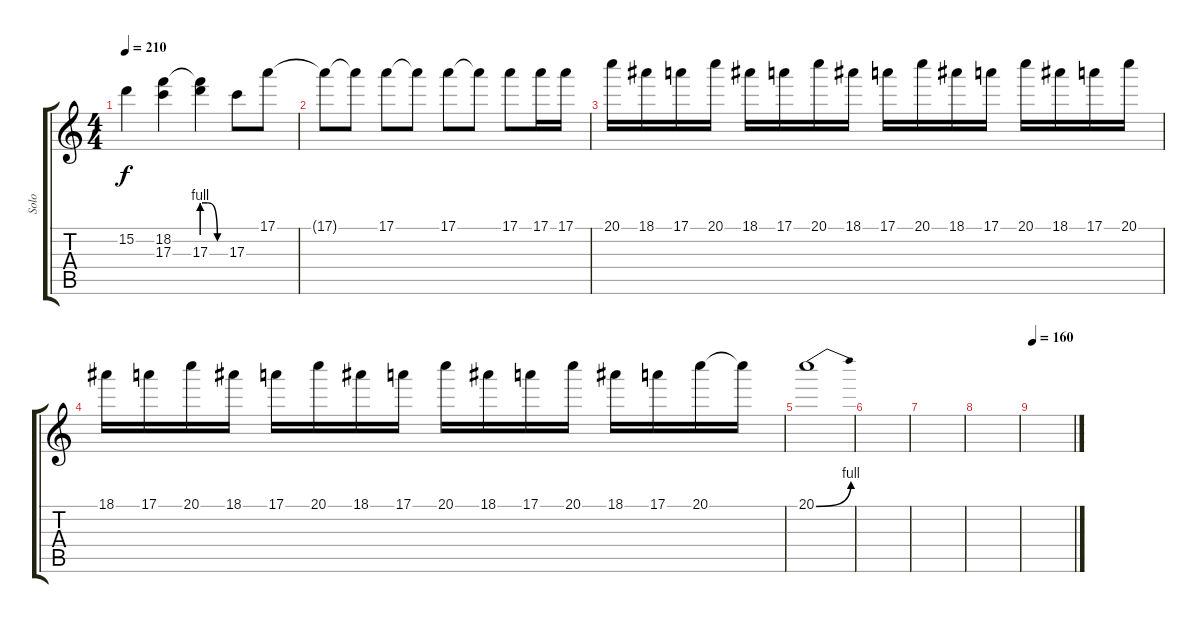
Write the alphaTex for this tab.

\track ("Solo" "Solo") {instrument distortionguitar}
\staff {score tabs}
\tuning (E4 B3 G3 D3 A2 D2) {hide}
\ts (4 4)
\tempo 210
\clef g2
\ks c
15.2{t}.4{dy f} (18.2 17.3{t}).4 (18.2{t} 17.3{be (custom 0 4 15 4 40 0 60 0)}).4 17.3.8 17.1.8 |
17.1{t}.8 17.1{t}.8 17.1.8 17.1{t}.8 17.1.8 17.1{t}.8 17.1.8 17.1.16 17.1.16 |
20.1.16 18.1.16 17.1.16 20.1.16 18.1.16 17.1.16 20.1.16 18.1.16 17.1.16 20.1.16 18.1.16 17.1.16 20.1.16 18.1.16 17.1.16 20.1.16 |
18.1.16 17.1.16 20.1.16 18.1.16 17.1.16 20.1.16 18.1.16 17.1.16 20.1.16 18.1.16 17.1.16 20.1.16 18.1.16 17.1.16 20.1.16 20.1{t}.16 |
20.1{be (bend 0 0 60 4)}.1 |
|
|
|
\tempo 160
